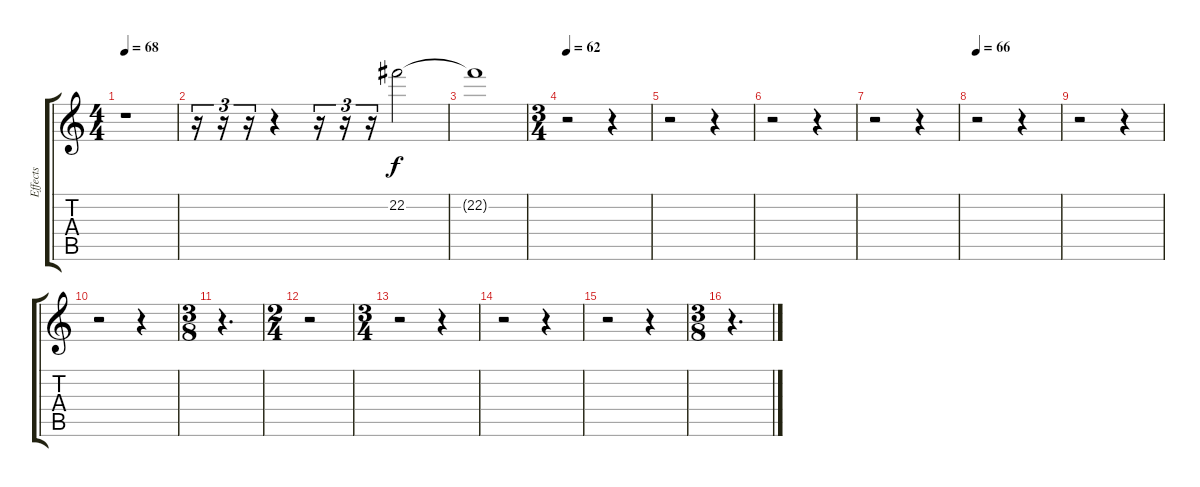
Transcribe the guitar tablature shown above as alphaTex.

\track ("Effects" "Effects") {instrument overdrivenguitar}
\staff {score tabs}
\tuning (Db4 Ab3 E3 B2 Gb2 Db2) {hide}
\ts (4 4)
\tempo 68
\clef g2
\ks c
r.1{dy f} |
r.16{tu (3 2)} r.16{tu (3 2)} r.16{tu (3 2)} r.4 r.16{tu (3 2)} r.16{tu (3 2)} r.16{tu (3 2) volume 4} 22.2.2{volume 16} |
22.2{t}.1 |
\ts (3 4)
\tempo 62
r.2 r.4 |
r.2 r.4 |
r.2 r.4 |
r.2 r.4 |
\tempo 66
r.2 r.4 |
r.2 r.4 |
r.2 r.4 |
\ts (3 8)
r.4{d} |
\ts (2 4)
r.2 |
\ts (3 4)
r.2 r.4 |
r.2 r.4 |
r.2 r.4 |
\ts (3 8)
r.4{d}
